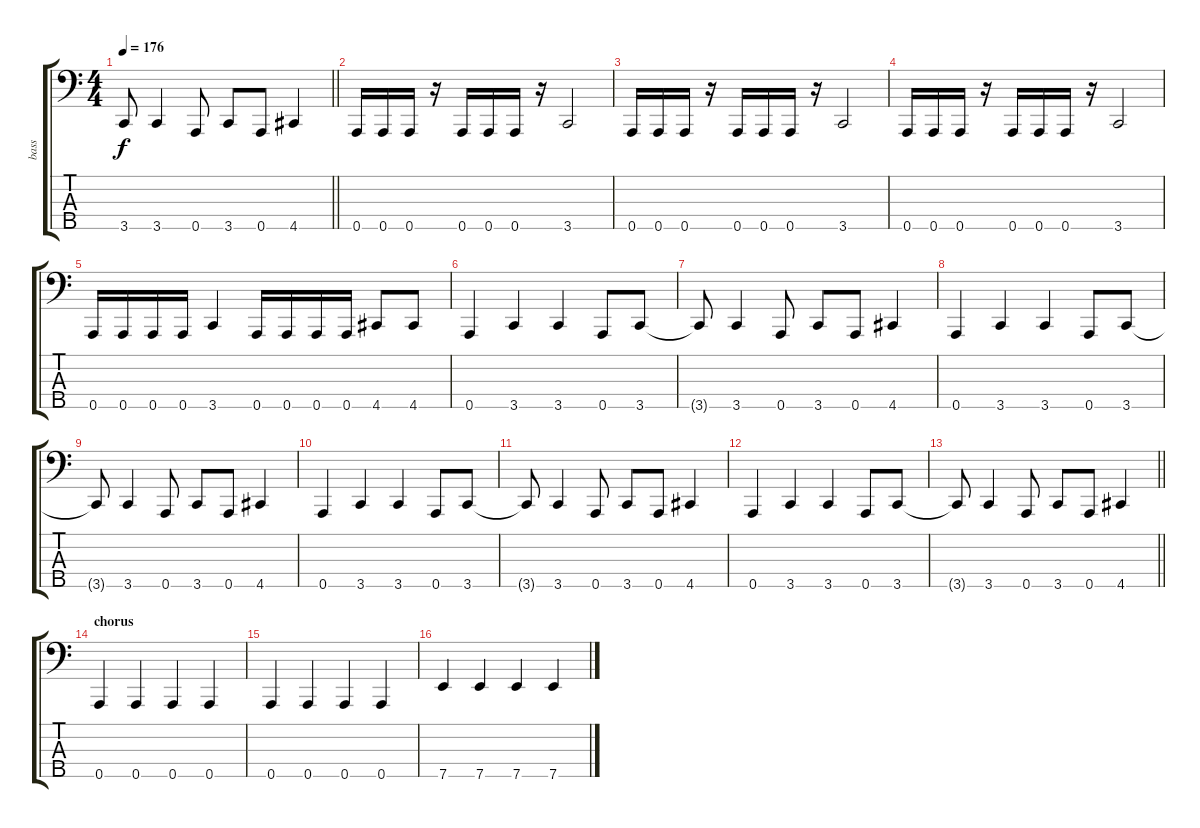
\track ("bass" "bass") {instrument electricbasspick}
\staff {score tabs}
\tuning (G2 D2 A1 E1 A0) {hide}
\ts (4 4)
\tempo 176
\clef f4
\barLineRight lightlight
\ks c
3.5{t}.8{dy f} 3.5.4 0.5.8 3.5.8 0.5.8 4.5.4 |
0.5.16 0.5.16 0.5.16 r.16 0.5.16 0.5.16 0.5.16 r.16 3.5.2 |
0.5.16 0.5.16 0.5.16 r.16 0.5.16 0.5.16 0.5.16 r.16 3.5.2 |
0.5.16 0.5.16 0.5.16 r.16 0.5.16 0.5.16 0.5.16 r.16 3.5.2 |
0.5.16 0.5.16 0.5.16 0.5.16 3.5.4 0.5.16 0.5.16 0.5.16 0.5.16 4.5.8 4.5.8 |
0.5.4 3.5.4 3.5.4 0.5.8 3.5.8 |
3.5{t}.8 3.5.4 0.5.8 3.5.8 0.5.8 4.5.4 |
0.5.4 3.5.4 3.5.4 0.5.8 3.5.8 |
3.5{t}.8 3.5.4 0.5.8 3.5.8 0.5.8 4.5.4 |
0.5.4 3.5.4 3.5.4 0.5.8 3.5.8 |
3.5{t}.8 3.5.4 0.5.8 3.5.8 0.5.8 4.5.4 |
0.5.4 3.5.4 3.5.4 0.5.8 3.5.8 |
\barLineRight lightlight
3.5{t}.8 3.5.4 0.5.8 3.5.8 0.5.8 4.5.4 |
\section ("" "chorus")
0.5.4 0.5.4 0.5.4 0.5.4 |
0.5.4 0.5.4 0.5.4 0.5.4 |
7.5.4 7.5.4 7.5.4 7.5.4
